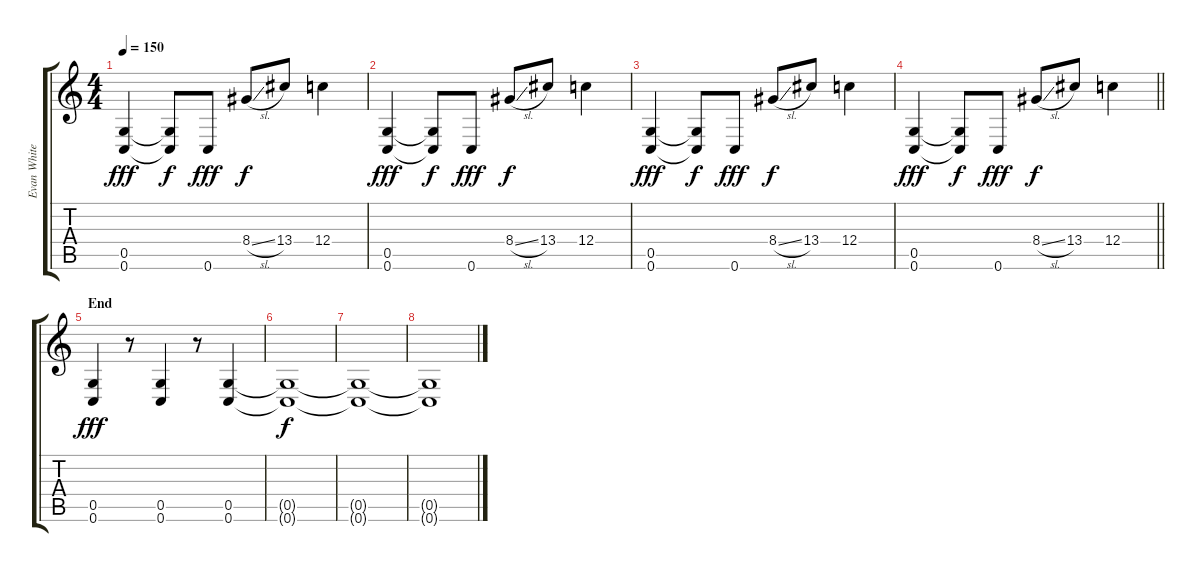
\track ("Evan White Gtr.2" "Evan White") {instrument distortionguitar}
\staff {score tabs}
\tuning (D4 A3 F3 C3 G2 C2) {hide}
\ts (4 4)
\tempo 150
\clef g2
\ks c
(0.5 0.6).4{dy fff} (0.5{t} 0.6{t}).8{dy f} 0.6.8{dy fff} 8.4{sl}.8{dy f} 13.4.8 12.4.4 |
(0.5 0.6).4{dy fff} (0.5{t} 0.6{t}).8{dy f} 0.6.8{dy fff} 8.4{sl}.8{dy f} 13.4.8 12.4.4 |
(0.5 0.6).4{dy fff} (0.5{t} 0.6{t}).8{dy f} 0.6.8{dy fff} 8.4{sl}.8{dy f} 13.4.8 12.4.4 |
\barLineRight lightlight
(0.5 0.6).4{dy fff} (0.5{t} 0.6{t}).8{dy f} 0.6.8{dy fff} 8.4{sl}.8{dy f} 13.4.8 12.4.4 |
\section ("" "End")
(0.5 0.6).4{dy fff} r.8 (0.5 0.6).4 r.8 (0.5 0.6).4 |
(0.5{t} 0.6{t}).1{dy f} |
(0.5{t} 0.6{t}).1{volume 0} |
(0.5{t} 0.6{t}).1
